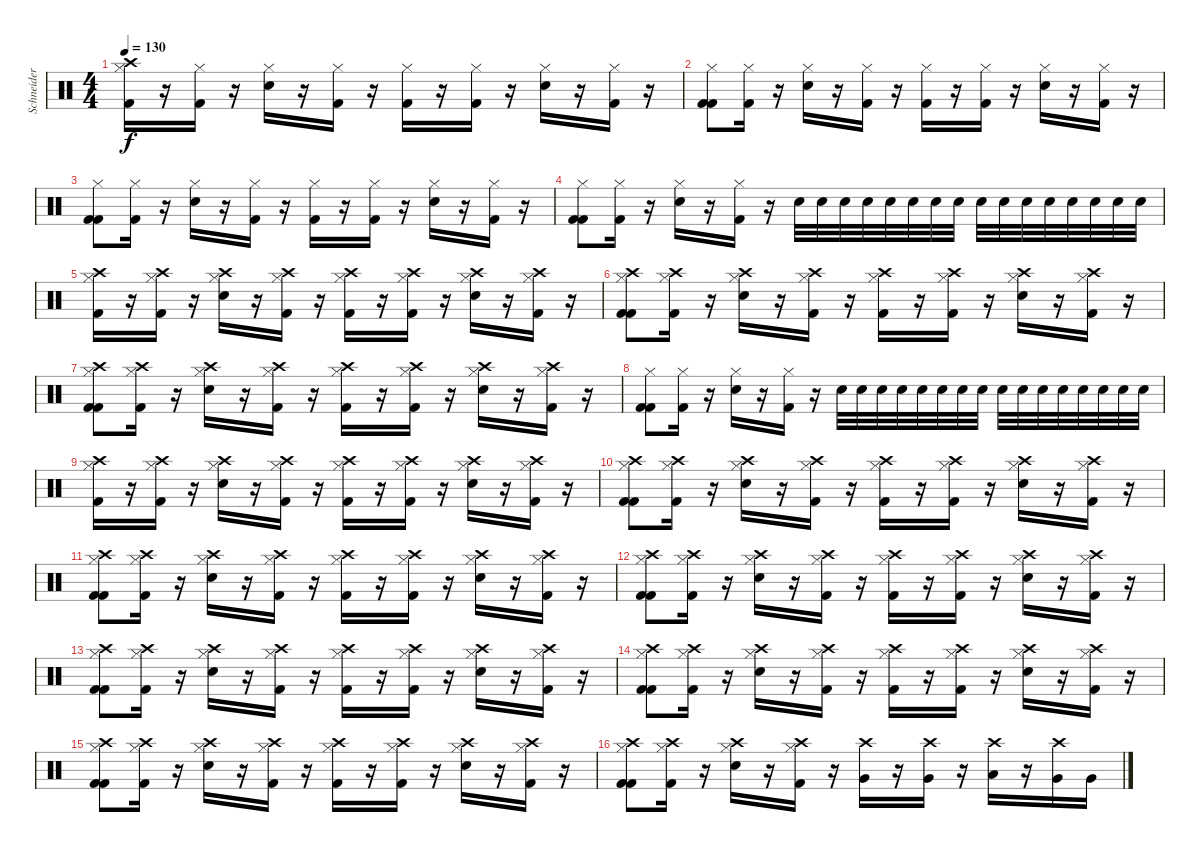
\track ("Schneider" "Schneider") {instrument percussion}
\staff {score}
\articulation defaults
\ts (4 4)
\tempo 130
\clef neutral
\ks c
("Kick (hit) 2" "Hi-Hat (closed)" "Crash high (hit)").16{dy f} r.16 ("Kick (hit) 2" "Hi-Hat (closed)").16 r.16 ("Electric Snare (hit)" "Hi-Hat (closed)").16 r.16 ("Kick (hit) 2" "Hi-Hat (closed)").16 r.16 ("Kick (hit) 2" "Hi-Hat (closed)").16 r.16 ("Kick (hit) 2" "Hi-Hat (closed)").16 r.16 ("Electric Snare (hit)" "Hi-Hat (closed)").16 r.16 ("Hi-Hat (closed)" "Kick (hit) 2").16 r.16 |
("Kick (hit) 2" "Kick (hit) 2" "Hi-Hat (closed)").8 ("Kick (hit) 2" "Hi-Hat (closed)").16 r.16 ("Electric Snare (hit)" "Hi-Hat (closed)").16 r.16 ("Kick (hit) 2" "Hi-Hat (closed)").16 r.16 ("Kick (hit) 2" "Hi-Hat (closed)").16 r.16 ("Kick (hit) 2" "Hi-Hat (closed)").16 r.16 ("Electric Snare (hit)" "Hi-Hat (closed)").16 r.16 ("Hi-Hat (closed)" "Kick (hit) 2").16 r.16 |
("Kick (hit) 2" "Kick (hit) 2" "Hi-Hat (closed)").8 ("Kick (hit) 2" "Hi-Hat (closed)").16 r.16 ("Electric Snare (hit)" "Hi-Hat (closed)").16 r.16 ("Kick (hit) 2" "Hi-Hat (closed)").16 r.16 ("Kick (hit) 2" "Hi-Hat (closed)").16 r.16 ("Kick (hit) 2" "Hi-Hat (closed)").16 r.16 ("Electric Snare (hit)" "Hi-Hat (closed)").16 r.16 ("Hi-Hat (closed)" "Kick (hit) 2").16 r.16 |
("Kick (hit) 2" "Kick (hit) 2" "Hi-Hat (closed)").8 ("Kick (hit) 2" "Hi-Hat (closed)").16 r.16 ("Electric Snare (hit)" "Hi-Hat (closed)").16 r.16 ("Kick (hit) 2" "Hi-Hat (closed)").16 r.16 "Electric Snare (hit)".32 "Electric Snare (hit)".32 "Electric Snare (hit)".32 "Electric Snare (hit)".32 "Electric Snare (hit)".32 "Electric Snare (hit)".32 "Electric Snare (hit)".32 "Electric Snare (hit)".32 "Electric Snare (hit)".32 "Electric Snare (hit)".32 "Electric Snare (hit)".32 "Electric Snare (hit)".32 "Electric Snare (hit)".32 "Electric Snare (hit)".32 "Electric Snare (hit)".32 "Electric Snare (hit)".32 |
("Kick (hit) 2" "Hi-Hat (closed)" "Crash high (hit)").16 r.16 ("Kick (hit) 2" "Hi-Hat (closed)" "Crash high (hit)").16 r.16 ("Electric Snare (hit)" "Hi-Hat (closed)" "Crash high (hit)").16 r.16 ("Kick (hit) 2" "Hi-Hat (closed)" "Crash high (hit)").16 r.16 ("Kick (hit) 2" "Hi-Hat (closed)" "Crash high (hit)").16 r.16 ("Kick (hit) 2" "Hi-Hat (closed)" "Crash high (hit)").16 r.16 ("Electric Snare (hit)" "Hi-Hat (closed)" "Crash high (hit)").16 r.16 ("Hi-Hat (closed)" "Kick (hit) 2" "Crash high (hit)").16 r.16 |
("Kick (hit) 2" "Kick (hit) 2" "Hi-Hat (closed)" "Crash high (hit)").8 ("Kick (hit) 2" "Hi-Hat (closed)" "Crash high (hit)").16 r.16 ("Electric Snare (hit)" "Hi-Hat (closed)" "Crash high (hit)").16 r.16 ("Kick (hit) 2" "Hi-Hat (closed)" "Crash high (hit)").16 r.16 ("Kick (hit) 2" "Hi-Hat (closed)" "Crash high (hit)").16 r.16 ("Kick (hit) 2" "Hi-Hat (closed)" "Crash high (hit)").16 r.16 ("Electric Snare (hit)" "Hi-Hat (closed)" "Crash high (hit)").16 r.16 ("Hi-Hat (closed)" "Kick (hit) 2" "Crash high (hit)").16 r.16 |
("Kick (hit) 2" "Kick (hit) 2" "Hi-Hat (closed)" "Crash high (hit)").8 ("Kick (hit) 2" "Hi-Hat (closed)" "Crash high (hit)").16 r.16 ("Electric Snare (hit)" "Hi-Hat (closed)" "Crash high (hit)").16 r.16 ("Kick (hit) 2" "Hi-Hat (closed)" "Crash high (hit)").16 r.16 ("Kick (hit) 2" "Hi-Hat (closed)" "Crash high (hit)").16 r.16 ("Kick (hit) 2" "Hi-Hat (closed)" "Crash high (hit)").16 r.16 ("Electric Snare (hit)" "Hi-Hat (closed)" "Crash high (hit)").16 r.16 ("Hi-Hat (closed)" "Kick (hit) 2" "Crash high (hit)").16 r.16 |
("Kick (hit) 2" "Kick (hit) 2" "Hi-Hat (closed)").8 ("Kick (hit) 2" "Hi-Hat (closed)").16 r.16 ("Electric Snare (hit)" "Hi-Hat (closed)").16 r.16 ("Kick (hit) 2" "Hi-Hat (closed)").16 r.16 "Electric Snare (hit)".32 "Electric Snare (hit)".32 "Electric Snare (hit)".32 "Electric Snare (hit)".32 "Electric Snare (hit)".32 "Electric Snare (hit)".32 "Electric Snare (hit)".32 "Electric Snare (hit)".32 "Electric Snare (hit)".32 "Electric Snare (hit)".32 "Electric Snare (hit)".32 "Electric Snare (hit)".32 "Electric Snare (hit)".32 "Electric Snare (hit)".32 "Electric Snare (hit)".32 "Electric Snare (hit)".32 |
("Kick (hit) 2" "Hi-Hat (closed)" "Crash high (hit)").16 r.16 ("Kick (hit) 2" "Hi-Hat (closed)" "Crash high (hit)").16 r.16 ("Electric Snare (hit)" "Hi-Hat (closed)" "Crash high (hit)").16 r.16 ("Kick (hit) 2" "Hi-Hat (closed)" "Crash high (hit)").16 r.16 ("Kick (hit) 2" "Hi-Hat (closed)" "Crash high (hit)").16 r.16 ("Kick (hit) 2" "Hi-Hat (closed)" "Crash high (hit)").16 r.16 ("Electric Snare (hit)" "Hi-Hat (closed)" "Crash high (hit)").16 r.16 ("Hi-Hat (closed)" "Kick (hit) 2" "Crash high (hit)").16 r.16 |
("Kick (hit) 2" "Kick (hit) 2" "Hi-Hat (closed)" "Crash high (hit)").8 ("Kick (hit) 2" "Hi-Hat (closed)" "Crash high (hit)").16 r.16 ("Electric Snare (hit)" "Hi-Hat (closed)" "Crash high (hit)").16 r.16 ("Kick (hit) 2" "Hi-Hat (closed)" "Crash high (hit)").16 r.16 ("Kick (hit) 2" "Hi-Hat (closed)" "Crash high (hit)").16 r.16 ("Kick (hit) 2" "Hi-Hat (closed)" "Crash high (hit)").16 r.16 ("Electric Snare (hit)" "Hi-Hat (closed)" "Crash high (hit)").16 r.16 ("Hi-Hat (closed)" "Kick (hit) 2" "Crash high (hit)").16 r.16 |
("Kick (hit) 2" "Kick (hit) 2" "Hi-Hat (closed)" "Crash high (hit)").8 ("Kick (hit) 2" "Hi-Hat (closed)" "Crash high (hit)").16 r.16 ("Electric Snare (hit)" "Hi-Hat (closed)" "Crash high (hit)").16 r.16 ("Kick (hit) 2" "Hi-Hat (closed)" "Crash high (hit)").16 r.16 ("Kick (hit) 2" "Hi-Hat (closed)" "Crash high (hit)").16 r.16 ("Kick (hit) 2" "Hi-Hat (closed)" "Crash high (hit)").16 r.16 ("Electric Snare (hit)" "Hi-Hat (closed)" "Crash high (hit)").16 r.16 ("Hi-Hat (closed)" "Kick (hit) 2" "Crash high (hit)").16 r.16 |
("Kick (hit) 2" "Kick (hit) 2" "Hi-Hat (closed)" "Crash high (hit)").8 ("Kick (hit) 2" "Hi-Hat (closed)" "Crash high (hit)").16 r.16 ("Electric Snare (hit)" "Hi-Hat (closed)" "Crash high (hit)").16 r.16 ("Kick (hit) 2" "Hi-Hat (closed)" "Crash high (hit)").16 r.16 ("Kick (hit) 2" "Hi-Hat (closed)" "Crash high (hit)").16 r.16 ("Kick (hit) 2" "Hi-Hat (closed)" "Crash high (hit)").16 r.16 ("Electric Snare (hit)" "Hi-Hat (closed)" "Crash high (hit)").16 r.16 ("Hi-Hat (closed)" "Kick (hit) 2" "Crash high (hit)").16 r.16 |
("Kick (hit) 2" "Kick (hit) 2" "Hi-Hat (closed)" "Crash high (hit)").8 ("Kick (hit) 2" "Hi-Hat (closed)" "Crash high (hit)").16 r.16 ("Electric Snare (hit)" "Hi-Hat (closed)" "Crash high (hit)").16 r.16 ("Kick (hit) 2" "Hi-Hat (closed)" "Crash high (hit)").16 r.16 ("Kick (hit) 2" "Hi-Hat (closed)" "Crash high (hit)").16 r.16 ("Kick (hit) 2" "Hi-Hat (closed)" "Crash high (hit)").16 r.16 ("Electric Snare (hit)" "Hi-Hat (closed)" "Crash high (hit)").16 r.16 ("Hi-Hat (closed)" "Kick (hit) 2" "Crash high (hit)").16 r.16 |
("Kick (hit) 2" "Kick (hit) 2" "Hi-Hat (closed)" "Crash high (hit)").8 ("Kick (hit) 2" "Hi-Hat (closed)" "Crash high (hit)").16 r.16 ("Electric Snare (hit)" "Hi-Hat (closed)" "Crash high (hit)").16 r.16 ("Kick (hit) 2" "Hi-Hat (closed)" "Crash high (hit)").16 r.16 ("Kick (hit) 2" "Hi-Hat (closed)" "Crash high (hit)").16 r.16 ("Kick (hit) 2" "Hi-Hat (closed)" "Crash high (hit)").16 r.16 ("Electric Snare (hit)" "Hi-Hat (closed)" "Crash high (hit)").16 r.16 ("Hi-Hat (closed)" "Kick (hit) 2" "Crash high (hit)").16 r.16 |
("Kick (hit) 2" "Kick (hit) 2" "Hi-Hat (closed)" "Crash high (hit)").8 ("Kick (hit) 2" "Hi-Hat (closed)" "Crash high (hit)").16 r.16 ("Electric Snare (hit)" "Hi-Hat (closed)" "Crash high (hit)").16 r.16 ("Kick (hit) 2" "Hi-Hat (closed)" "Crash high (hit)").16 r.16 ("Kick (hit) 2" "Hi-Hat (closed)" "Crash high (hit)").16 r.16 ("Kick (hit) 2" "Hi-Hat (closed)" "Crash high (hit)").16 r.16 ("Electric Snare (hit)" "Hi-Hat (closed)" "Crash high (hit)").16 r.16 ("Hi-Hat (closed)" "Kick (hit) 2" "Crash high (hit)").16 r.16 |
("Kick (hit) 2" "Kick (hit) 2" "Hi-Hat (closed)" "Crash high (hit)").8 ("Kick (hit) 2" "Hi-Hat (closed)" "Crash high (hit)").16 r.16 ("Electric Snare (hit)" "Hi-Hat (closed)" "Crash high (hit)").16 r.16 ("Kick (hit) 2" "Hi-Hat (closed)" "Crash high (hit)").16 r.16 ("Very Low Tom (hit)" "Crash high (hit)").16 r.16 ("Crash high (hit)" "Very Low Tom (hit)").16 r.16 ("Crash high (hit)" "Low Tom (hit)").16 r.16 ("Crash high (hit)" "Very Low Tom (hit)").16 "Very Low Tom (hit)".16
